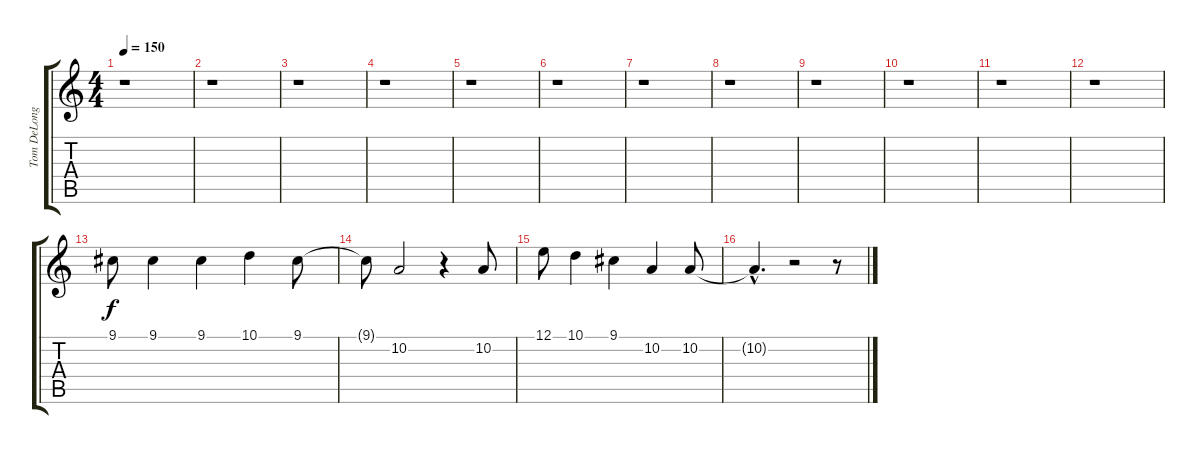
\track ("Tom DeLonges(voice)" "Tom DeLong") {instrument bassoon}
\staff {score tabs}
\tuning (E4 B3 G3 D3 A2 E2) {hide}
\ts (4 4)
\tempo 150
\clef g2
\ks c
r.1{dy f} |
r.1 |
r.1 |
r.1 |
r.1 |
r.1 |
r.1 |
r.1 |
r.1 |
r.1 |
r.1 |
r.1 |
9.1.8 9.1.4 9.1.4 10.1.4 9.1.8 |
9.1{t}.8 10.2.2 r.4 10.2.8 |
12.1.8 10.1.4 9.1.4 10.2.4 10.2.8 |
10.2{hac t}.4{d} r.2 r.8
